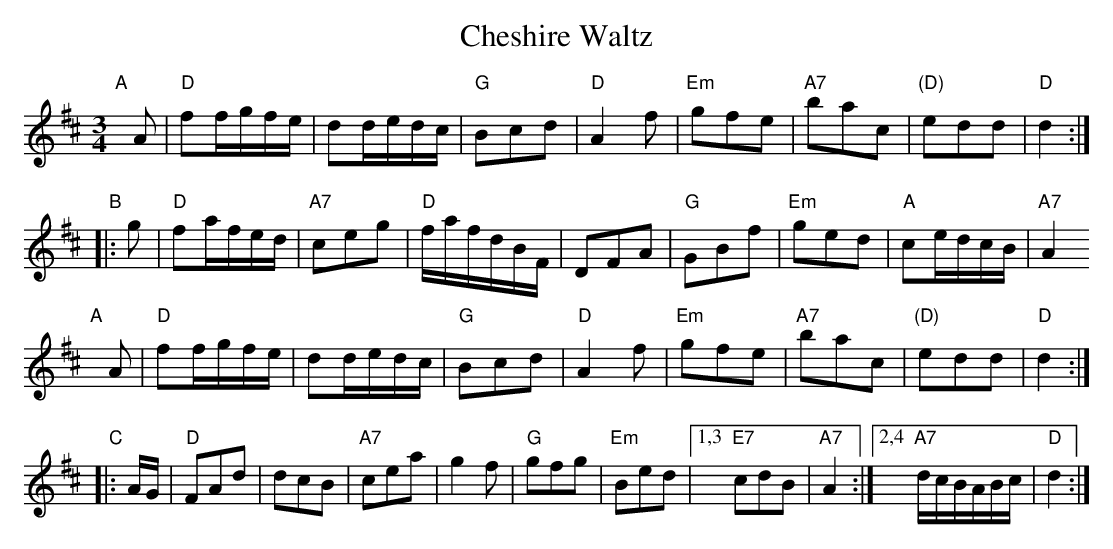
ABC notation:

X:1
T: Cheshire Waltz
M: 3/4
L: 1/8
K:D
"A"[|] A |\
"D"ff/g/f/e/ | dd/e/d/c/ | "G"Bcd | "D"A2f |\
"Em"gfe | "A7"bac | "(D)"edd | "D"d2 :|
"B"|: g |\
"D"fa/f/e/d/ | "A7"ceg | "D"f/a/f/d/B/F/ | DFA |\
"G"GBf | "Em"ged | "A"ce/d/c/B/ | "A7"A2
"A"[|] A |\
"D"ff/g/f/e/ | dd/e/d/c/ | "G"Bcd | "D"A2f |\
"Em"gfe | "A7"bac | "(D)"edd | "D"d2 :|
"C"|: A/G/ |\
"D"FAd | dcB | "A7"cea | g2f | "G"gfg | "Em"Bed |\
[1,3 "E7"cdB | "A7"A2 :|[2,4 "A7"d/c/B/A/B/c/ | "D"d2 :|
